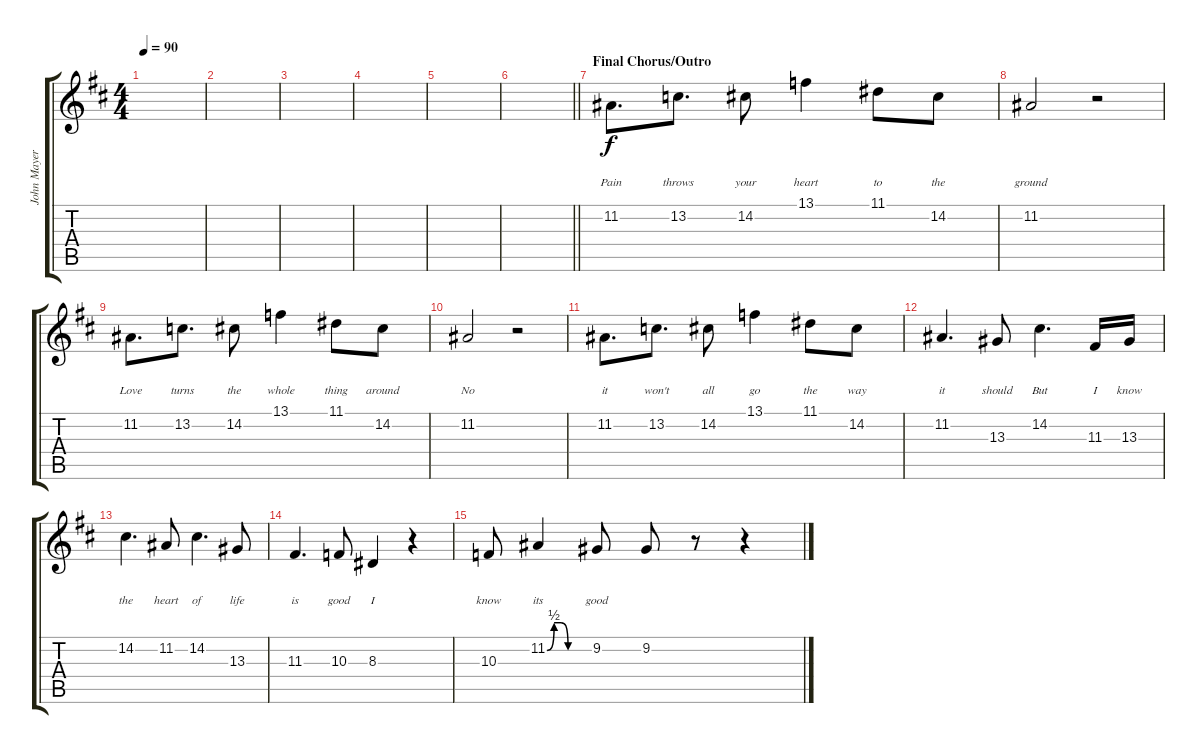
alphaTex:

\track ("John Mayer" "John Mayer") {instrument lead8bassandlead}
\staff {score tabs}
\tuning (E4 B3 G3 D3 A2 E2) {hide}
\ts (4 4)
\tempo 90
\clef g2
\ks d
|
|
|
|
|
\barLineRight lightlight
|
\section ("" "Final Chorus/Outro")
11.2.8{d lyrics (0 "") lyrics (1 "") lyrics (2 "") lyrics (3 "") lyrics (4 "Pain")} 13.2.8{d lyrics (0 "") lyrics (1 "") lyrics (2 "") lyrics (3 "") lyrics (4 "throws")} 14.2.8{lyrics (0 "") lyrics (1 "") lyrics (2 "") lyrics (3 "") lyrics (4 "your")} 13.1.4{lyrics (0 "") lyrics (1 "") lyrics (2 "") lyrics (3 "") lyrics (4 "heart")} 11.1.8{lyrics (0 "") lyrics (1 "") lyrics (2 "") lyrics (3 "") lyrics (4 "to")} 14.2.8{lyrics (0 "") lyrics (1 "") lyrics (2 "") lyrics (3 "") lyrics (4 "the")} |
11.2.2{lyrics (0 "") lyrics (1 "") lyrics (2 "") lyrics (3 "") lyrics (4 "ground")} r.2 |
11.2.8{d lyrics (0 "") lyrics (1 "") lyrics (2 "") lyrics (3 "") lyrics (4 "Love")} 13.2.8{d lyrics (0 "") lyrics (1 "") lyrics (2 "") lyrics (3 "") lyrics (4 "turns")} 14.2.8{lyrics (0 "") lyrics (1 "") lyrics (2 "") lyrics (3 "") lyrics (4 "the")} 13.1.4{lyrics (0 "") lyrics (1 "") lyrics (2 "") lyrics (3 "") lyrics (4 "whole")} 11.1.8{lyrics (0 "") lyrics (1 "") lyrics (2 "") lyrics (3 "") lyrics (4 "thing")} 14.2.8{lyrics (0 "") lyrics (1 "") lyrics (2 "") lyrics (3 "") lyrics (4 "around")} |
11.2.2{lyrics (0 "") lyrics (1 "") lyrics (2 "") lyrics (3 "") lyrics (4 "No")} r.2 |
11.2.8{d lyrics (0 "") lyrics (1 "") lyrics (2 "") lyrics (3 "") lyrics (4 "it")} 13.2.8{d lyrics (0 "") lyrics (1 "") lyrics (2 "") lyrics (3 "") lyrics (4 "won't")} 14.2.8{lyrics (0 "") lyrics (1 "") lyrics (2 "") lyrics (3 "") lyrics (4 "all")} 13.1.4{lyrics (0 "") lyrics (1 "") lyrics (2 "") lyrics (3 "") lyrics (4 "go")} 11.1.8{lyrics (0 "") lyrics (1 "") lyrics (2 "") lyrics (3 "") lyrics (4 "the")} 14.2.8{lyrics (0 "") lyrics (1 "") lyrics (2 "") lyrics (3 "") lyrics (4 "way")} |
11.2.4{d lyrics (0 "") lyrics (1 "") lyrics (2 "") lyrics (3 "") lyrics (4 "it")} 13.3.8{lyrics (0 "") lyrics (1 "") lyrics (2 "") lyrics (3 "") lyrics (4 "should")} 14.2.4{d lyrics (0 "") lyrics (1 "") lyrics (2 "") lyrics (3 "") lyrics (4 "But")} 11.3.16{lyrics (0 "") lyrics (1 "") lyrics (2 "") lyrics (3 "") lyrics (4 "I")} 13.3.16{lyrics (0 "") lyrics (1 "") lyrics (2 "") lyrics (3 "") lyrics (4 "know")} |
14.2.4{d lyrics (0 "") lyrics (1 "") lyrics (2 "") lyrics (3 "") lyrics (4 "the")} 11.2.8{lyrics (0 "") lyrics (1 "") lyrics (2 "") lyrics (3 "") lyrics (4 "heart")} 14.2.4{d lyrics (0 "") lyrics (1 "") lyrics (2 "") lyrics (3 "") lyrics (4 "of")} 13.3.8{lyrics (0 "") lyrics (1 "") lyrics (2 "") lyrics (3 "") lyrics (4 "life")} |
11.3.4{d lyrics (0 "") lyrics (1 "") lyrics (2 "") lyrics (3 "") lyrics (4 "is")} 10.3.8{lyrics (0 "") lyrics (1 "") lyrics (2 "") lyrics (3 "") lyrics (4 "good")} 8.3.4{lyrics (0 "") lyrics (1 "") lyrics (2 "") lyrics (3 "") lyrics (4 "I")} r.4 |
10.3.8{lyrics (0 "") lyrics (1 "") lyrics (2 "") lyrics (3 "") lyrics (4 "know")} 11.2{be (custom 0 0 10 2 20 2 30 0 60 0)}.4{lyrics (0 "") lyrics (1 "") lyrics (2 "") lyrics (3 "") lyrics (4 "its")} 9.2.8{lyrics (0 "") lyrics (1 "") lyrics (2 "") lyrics (3 "") lyrics (4 "good")} 9.2.8 r.8 r.4
